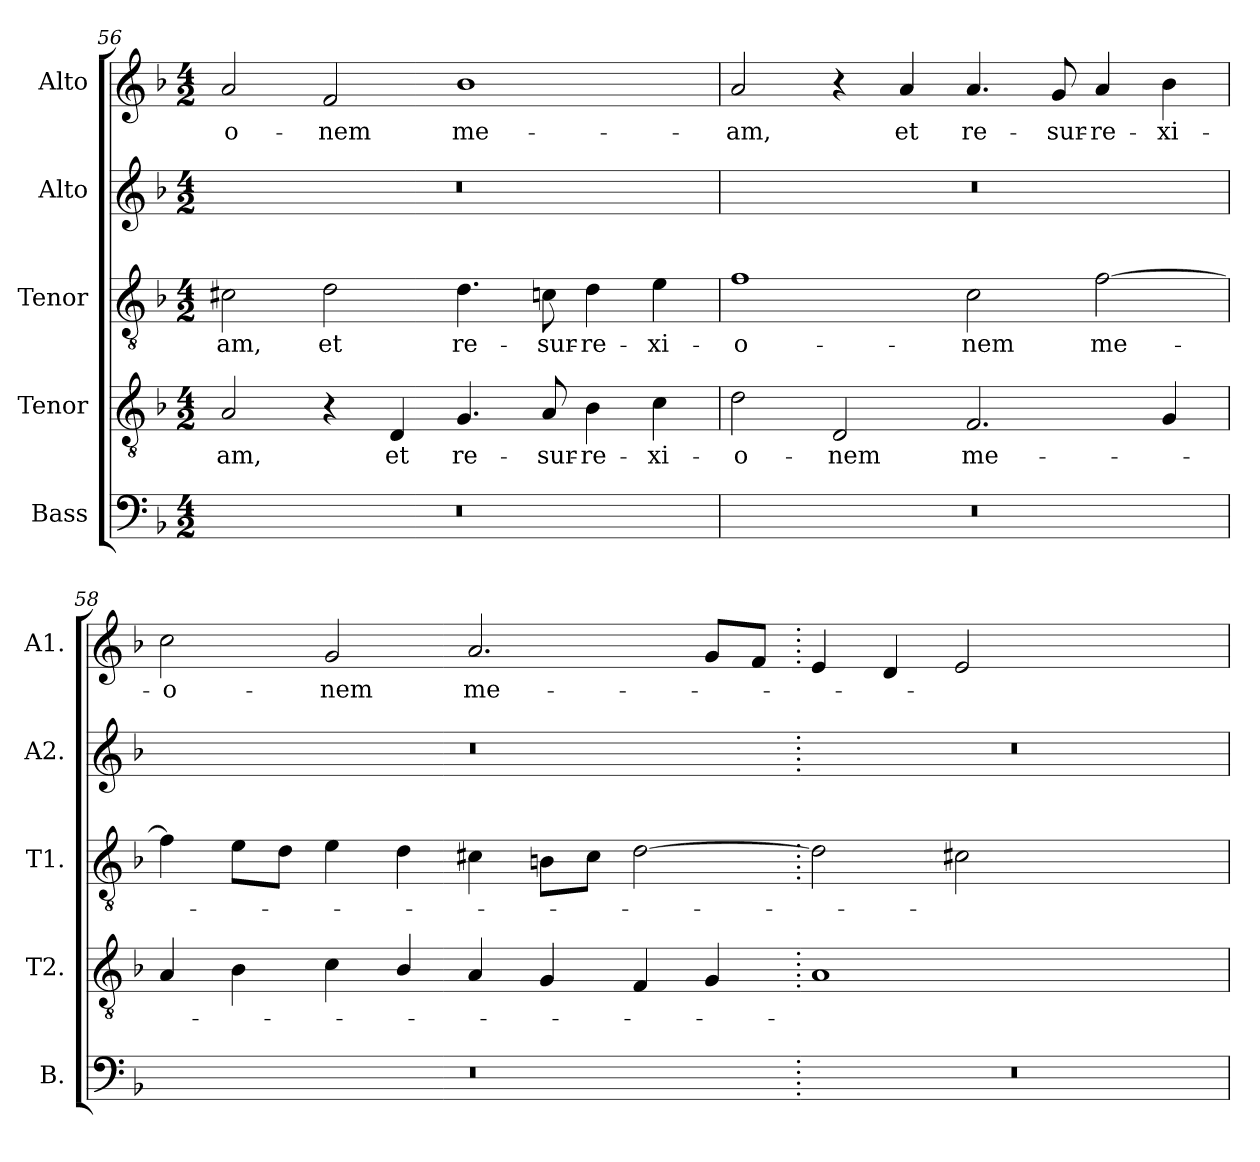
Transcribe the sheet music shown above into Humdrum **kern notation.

**kern	**kern	**text	**kern	**text	**kern	**kern	**text
*part5	*part4	*part4	*part3	*part3	*part2	*part1	*part1
*staff5	*staff4	*staff4	*staff3	*staff3	*staff2	*staff1	*staff1
*I"Bass	*I"Tenor	*	*I"Tenor	*	*I"Alto	*I"Alto	*
*I'B.	*I'T2.	*	*I'T1.	*	*I'A2.	*I'A1.	*
*clefF4	*clefGv2	*	*clefGv2	*	*clefG2	*clefG2	*
*	*ITrd7c12	*	*ITrd7c12	*	*	*	*
*k[b-]	*k[b-]	*	*k[b-]	*	*k[b-]	*k[b-]	*
*F:	*F:	*	*F:	*	*F:	*F:	*
*M4/2	*M4/2	*	*M4/2	*	*M4/2	*M4/2	*
=56	=56	=56	=56	=56	=56	=56	=56
!LO:N:vis=1	!	!	!	!	!	!	!
!	!	!LO:LY:b:color=#000000	!	!	!	!	!
!	!	!	!	!LO:LY:b:color=#000000	!LO:N:vis=1	!	!
!	!	!	!	!	!	!	!LO:LY:b:color=#000000
0r	2AAi/	-am,	2C#Xi\	-am,	0r	2ai/	-o-
!	!	!	!	!LO:LY:b:color=#000000	!	!	!
!	!	!	!	!	!	!	!LO:LY:b:color=#000000
.	4r	.	2Di\	et	.	2fi/	-nem
!	!	!LO:LY:b:color=#000000	!	!	!	!	!
.	4DDi/	et	.	.	.	.	.
!	!	!LO:LY:b:color=#000000	!	!	!	!	!
!	!	!	!	!LO:LY:b:color=#000000	!	!	!
!	!	!	!	!	!	!	!LO:LY:b:color=#000000
.	4.GGi/	re-	4.Di\	re-	.	1b-i	me-
!	!	!LO:LY:b:color=#000000	!	!	!	!	!
!	!	!	!	!LO:LY:b:color=#000000	!	!	!
.	8AAi/	-sur-	8Cni\	-sur-	.	.	.
!	!	!LO:LY:b:color=#000000	!	!	!	!	!
!	!	!	!	!LO:LY:b:color=#000000	!	!	!
.	4BB-i\	-re-	4Di\	-re-	.	.	.
!	!	!LO:LY:b:color=#000000	!	!	!	!	!
!	!	!	!	!LO:LY:b:color=#000000	!	!	!
.	4Ci\	-xi-	4Ei\	-xi-	.	.	.
=57	=57	=57	=57	=57	=57	=57	=57
!LO:N:vis=1	!	!	!	!	!	!	!
!	!	!LO:LY:b:color=#000000	!	!	!	!	!
!	!	!	!	!LO:LY:b:color=#000000	!LO:N:vis=1	!	!
!	!	!	!	!	!	!	!LO:LY:b:color=#000000
0r	2Di\	-o-	1Fi	-o-	0r	2ai/	-am,
!	!	!LO:LY:b:color=#000000	!	!	!	!	!
.	2DDi/	-nem	.	.	.	4r	.
!	!	!	!	!	!	!	!LO:LY:b:color=#000000
.	.	.	.	.	.	4ai/	et
!	!	!LO:LY:b:color=#000000	!	!	!	!	!
!	!	!	!	!LO:LY:b:color=#000000	!	!	!
!	!	!	!	!	!	!	!LO:LY:b:color=#000000
.	2.FFi/	me-	2Ci\	-nem	.	4.ai/	re-
!	!	!	!	!	!	!	!LO:LY:b:color=#000000
.	.	.	.	.	.	8gi/	-sur-
!	!	!	!	!LO:LY:b:color=#000000	!	!	!
!	!	!	!	!	!	!	!LO:LY:b:color=#000000
.	.	.	[2Fi\	me-	.	4ai/	-re-
!	!	!	!	!	!	!	!LO:LY:b:color=#000000
.	4GGi/	.	.	.	.	4b-i\	-xi-
=58	=58	=58	=58	=58	=58	=58	=58
!LO:N:vis=1	!	!	!	!	!LO:N:vis=1	!	!
!	!	!	!	!	!	!	!LO:LY:b:color=#000000
0r	4AAi/	.	4Fi\]	.	0r	2cci\	-o-
.	4BB-i\	.	8Ei\L	.	.	.	.
.	.	.	8Di\J	.	.	.	.
!	!	!	!	!	!	!	!LO:LY:b:color=#000000
.	4Ci\	.	4Ei\	.	.	2gi/	-nem
.	4BB-i/	.	4Di\	.	.	.	.
!	!	!	!	!	!	!	!LO:LY:b:color=#000000
.	4AAi/	.	4C#Xi\	.	.	2.ai/	me-
.	4GGi/	.	8BBni\L	.	.	.	.
.	.	.	8C#i\J	.	.	.	.
.	4FFi/	.	[2Di\	.	.	.	.
.	4GGi/	.	.	.	.	8gi/L	.
.	.	.	.	.	.	8fi/J	.
=59.	=59.	=59.	=59.	=59.	=59.	=59.	=59.
0r	1AAi	.	2Di\]	.	0r	4ei/	.
.	.	.	.	.	.	4di/	.
.	.	.	2C#Xi\	.	.	2ei/	.
.	1ryy	.	1ryy	.	.	1ryy	.
=	=	=	=	=	=	=	=
*-	*-	*-	*-	*-	*-	*-	*-
